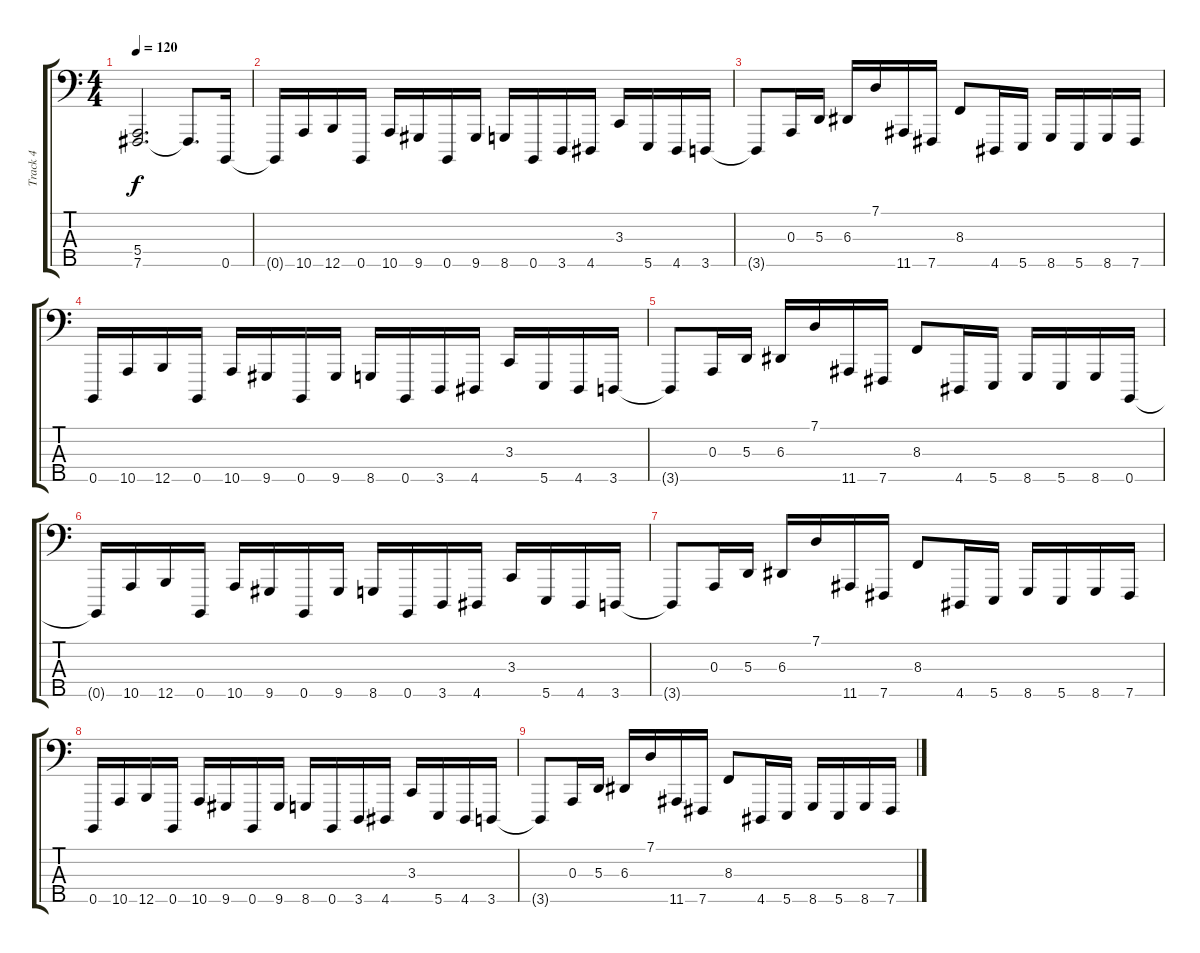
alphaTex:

\track ("Track 4" "Track 4") {instrument lead2sawtooth}
\staff {score tabs}
\tuning (G2 D2 A1 E1 B0) {hide}
\ts (4 4)
\tempo 120
\clef f4
\ks c
(5.4 7.5).2{d dy f} 7.5{t}.8{d} 0.5.16 |
0.5{t}.16 10.5.16 12.5.16 0.5.16 10.5.16 9.5.16 0.5.16 9.5.16 8.5.16 0.5.16 3.5.16 4.5.16 3.3.16 5.5.16 4.5.16 3.5.16 |
3.5{t}.8 0.3.16 5.3.16 6.3.16 7.1.16 11.5.16 7.5.16 8.3.8 4.5.16 5.5.16 8.5.16 5.5.16 8.5.16 7.5.16 |
0.5.16 10.5.16 12.5.16 0.5.16 10.5.16 9.5.16 0.5.16 9.5.16 8.5.16 0.5.16 3.5.16 4.5.16 3.3.16 5.5.16 4.5.16 3.5.16 |
3.5{t}.8 0.3.16 5.3.16 6.3.16 7.1.16 11.5.16 7.5.16 8.3.8 4.5.16 5.5.16 8.5.16 5.5.16 8.5.16 0.5.16 |
0.5{t}.16 10.5.16 12.5.16 0.5.16 10.5.16 9.5.16 0.5.16 9.5.16 8.5.16 0.5.16 3.5.16 4.5.16 3.3.16 5.5.16 4.5.16 3.5.16 |
3.5{t}.8 0.3.16 5.3.16 6.3.16 7.1.16 11.5.16 7.5.16 8.3.8 4.5.16 5.5.16 8.5.16 5.5.16 8.5.16 7.5.16 |
0.5.16 10.5.16 12.5.16 0.5.16 10.5.16 9.5.16 0.5.16 9.5.16 8.5.16 0.5.16 3.5.16 4.5.16 3.3.16 5.5.16 4.5.16 3.5.16 |
3.5{t}.8 0.3.16 5.3.16 6.3.16 7.1.16 11.5.16 7.5.16 8.3.8 4.5.16 5.5.16 8.5.16 5.5.16 8.5.16 7.5.16
